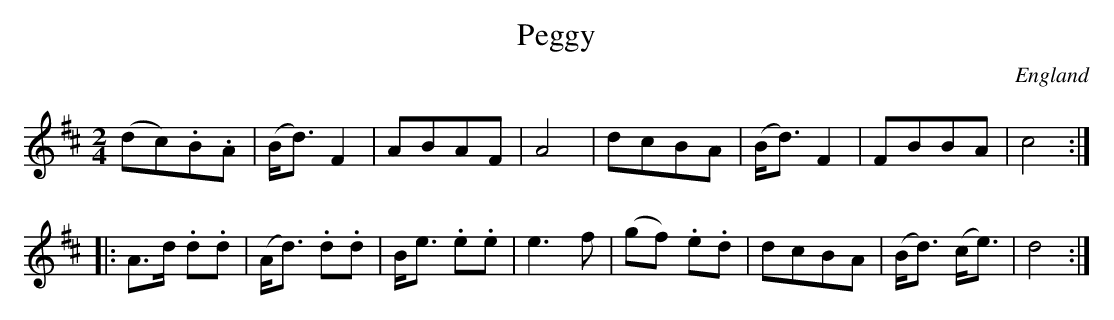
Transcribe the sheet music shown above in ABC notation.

X:1
T:Peggy
L:1/8
M:2/4
O:England
K:D
(dc).B.A  | (B<d) F2   | ABAF     | A4  | dcBA      | (B<d) F2 | FBBA        | c4 ::
A>d .d.d  | (A<d) .d.d | B<e .e.e | e3f | (gf) .e.d | dcBA     | (B<d) (c<e) | d4 :|
